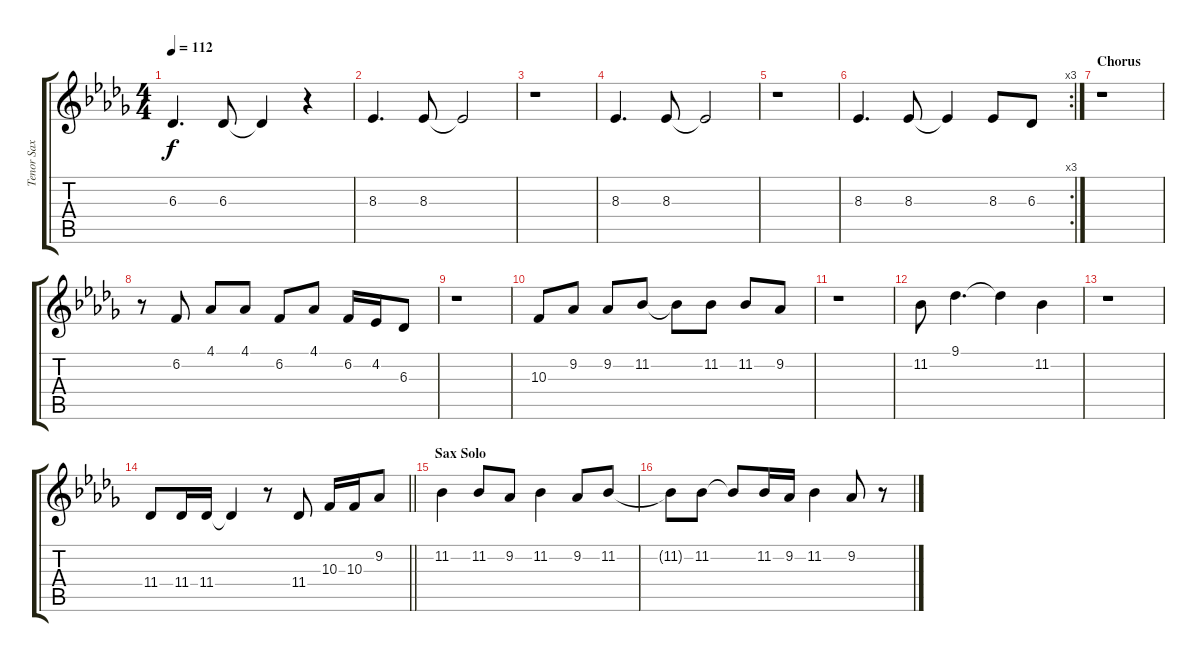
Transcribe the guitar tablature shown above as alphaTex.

\track ("Tenor Sax" "Tenor Sax") {instrument tenorsax}
\staff {score tabs}
\tuning (E4 B3 G3 D3 A2 E2) {hide}
\ts (4 4)
\tempo 112
\clef g2
\ks db
6.3.4{d dy f} 6.3.8 6.3{t}.4 r.4 |
8.3.4{d} 8.3.8 8.3{t}.2 |
r.1 |
8.3.4{d} 8.3.8 8.3{t}.2 |
r.1 |
\rc 3
8.3.4{d} 8.3.8 8.3{t}.4 8.3.8 6.3.8 |
\section ("" "Chorus")
r.1 |
r.8 6.2.8 4.1.8 4.1.8 6.2.8 4.1.8 6.2.16 4.2.16 6.3.8 |
r.1 |
10.3.8 9.2.8 9.2.8 11.2.8 11.2{t}.8 11.2.8 11.2.8 9.2.8 |
r.1 |
11.2.8 9.1.4{d} 9.1{t}.4 11.2.4 |
r.1 |
\barLineRight lightlight
11.4.8 11.4.16 11.4.16 11.4{t}.4 r.8 11.4.8 10.3.16 10.3.16 9.2.8 |
\section ("" "Sax Solo")
11.2.4 11.2.8 9.2.8 11.2.4 9.2.8 11.2.8 |
11.2{t}.8 11.2.8 11.2{t}.8 11.2.16 9.2.16 11.2.4 9.2.8 r.8
